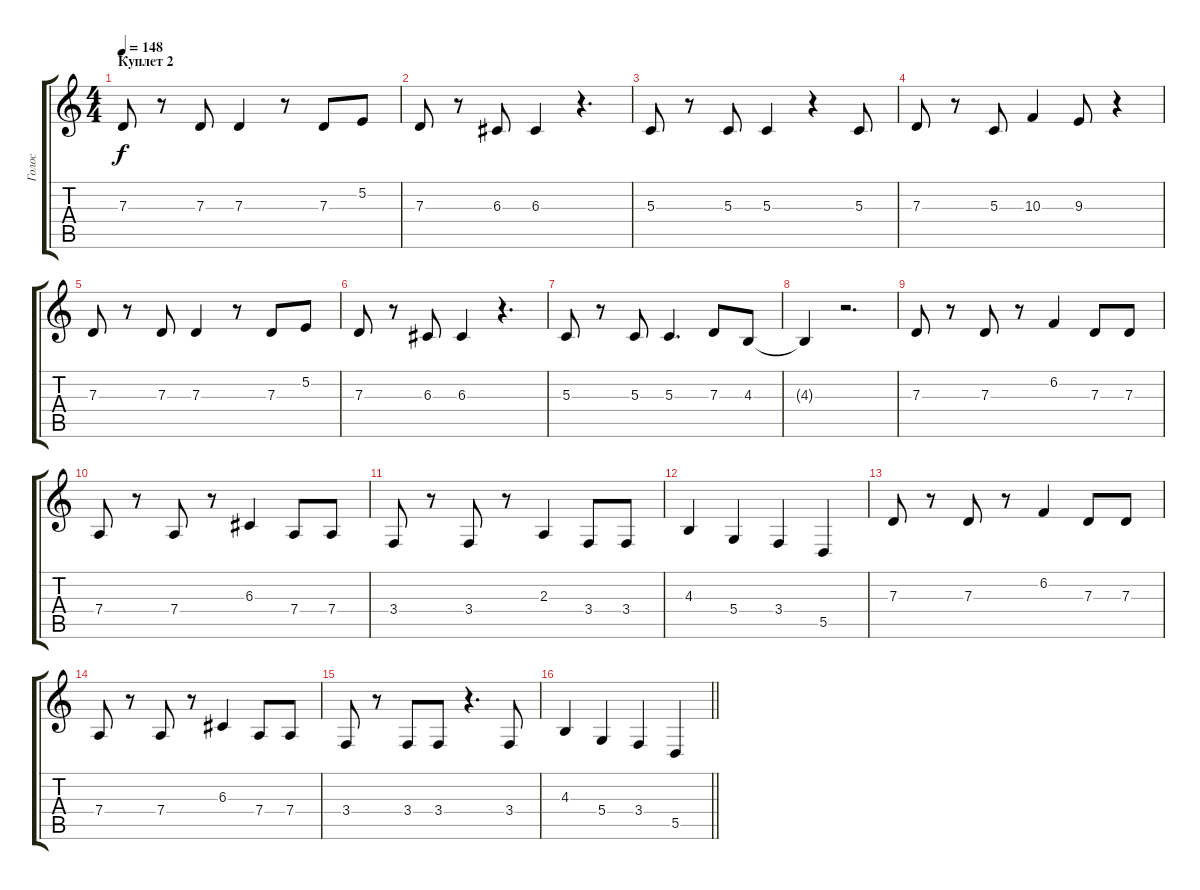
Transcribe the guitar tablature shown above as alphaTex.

\track ("Голос" "Голос") {instrument tenorsax}
\staff {score tabs}
\tuning (E4 B3 G3 D3 A2 E2) {hide}
\ts (4 4)
\section ("" "Куплет 2")
\tempo 148
\clef g2
\ks c
7.3.8{dy f} r.8 7.3.8 7.3.4 r.8 7.3.8 5.2.8 |
7.3.8 r.8 6.3.8 6.3.4 r.4{d} |
5.3.8 r.8 5.3.8 5.3.4 r.4 5.3.8 |
7.3.8 r.8 5.3.8 10.3.4 9.3.8 r.4 |
7.3.8 r.8 7.3.8 7.3.4 r.8 7.3.8 5.2.8 |
7.3.8 r.8 6.3.8 6.3.4 r.4{d} |
5.3.8 r.8 5.3.8 5.3.4{d} 7.3.8 4.3.8 |
4.3{t}.4 r.2{d} |
7.3.8 r.8 7.3.8 r.8 6.2.4 7.3.8 7.3.8 |
7.4.8 r.8 7.4.8 r.8 6.3.4 7.4.8 7.4.8 |
3.4.8 r.8 3.4.8 r.8 2.3.4 3.4.8 3.4.8 |
4.3.4 5.4.4 3.4.4 5.5.4 |
7.3.8 r.8 7.3.8 r.8 6.2.4 7.3.8 7.3.8 |
7.4.8 r.8 7.4.8 r.8 6.3.4 7.4.8 7.4.8 |
3.4.8 r.8 3.4.8 3.4.8 r.4{d} 3.4.8 |
\barLineRight lightlight
4.3.4 5.4.4 3.4.4 5.5.4
